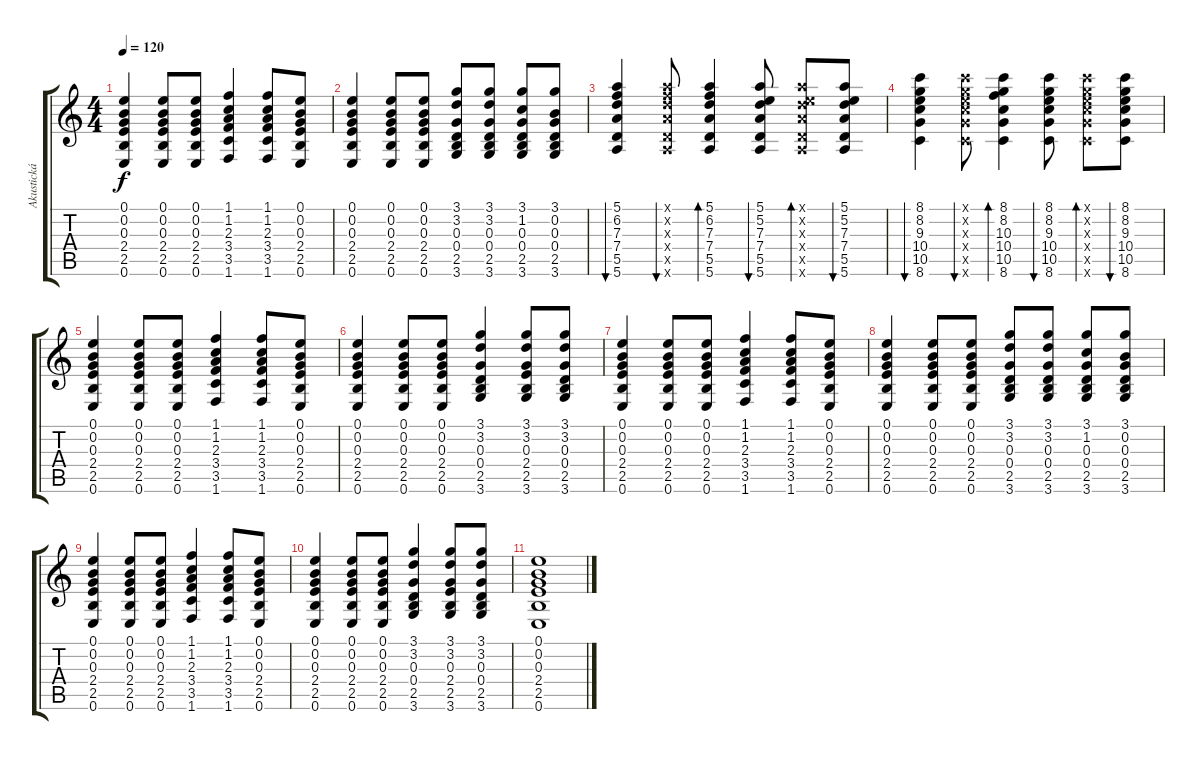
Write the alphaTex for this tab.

\track ("Akustická kytara" "Akustická ") {instrument acousticguitarsteel}
\staff {score tabs}
\tuning (E4 B3 G3 D3 A2 E2) {hide}
\ts (4 4)
\tempo 120
\clef g2
\ks c
(0.1 0.2 0.3 2.4 2.5 0.6).4{dy f} (0.1 0.2 0.3 2.4 2.5 0.6).8 (0.1 0.2 0.3 2.4 2.5 0.6).8 (1.1 1.2 2.3 3.4 3.5 1.6).4 (1.1 1.2 2.3 3.4 3.5 1.6).8 (0.1 0.2 0.3 2.4 2.5 0.6).8 |
(0.1 0.2 0.3 2.4 2.5 0.6).4 (0.1 0.2 0.3 2.4 2.5 0.6).8 (0.1 0.2 0.3 2.4 2.5 0.6).8 (3.1 3.2 0.3 0.4 2.5 3.6).8 (3.1 3.2 0.3 0.4 2.5 3.6).8 (3.1 1.2 0.3 0.4 2.5 3.6).8 (3.1 0.2 0.3 0.4 2.5 3.6).8 |
(5.1 6.2 7.3 7.4 5.5 5.6).4{bu 60} (5.1{x} 6.2{x} 7.3{x} 7.4{x} 5.5{x} 5.6{x}).8{bu 60} (5.1 6.2 7.3 7.4 5.5 5.6).4{bd 60} (5.1 5.2 7.3 7.4 5.5 5.6).8{bu 60} (5.1{x} 5.2{x} 7.3{x} 7.4{x} 5.5{x} 5.6{x}).8{bd 60} (5.1 5.2 7.3 7.4 5.5 5.6).8{bu 60} |
(8.1 8.2 9.3 10.4 10.5 8.6).4{bu 60} (8.1{x} 8.2{x} 9.3{x} 10.4{x} 10.5{x} 8.6{x}).8{bu 60} (8.1 8.2 10.3 10.4 10.5 8.6).4{bd 60} (8.1 8.2 9.3 10.4 10.5 8.6).8{bu 60} (8.1{x} 8.2{x} 9.3{x} 10.4{x} 10.5{x} 8.6{x}).8{bd 60} (8.1 8.2 9.3 10.4 10.5 8.6).8{bu 60} |
(0.1 0.2 0.3 2.4 2.5 0.6).4 (0.1 0.2 0.3 2.4 2.5 0.6).8 (0.1 0.2 0.3 2.4 2.5 0.6).8 (1.1 1.2 2.3 3.4 3.5 1.6).4 (1.1 1.2 2.3 3.4 3.5 1.6).8 (0.1 0.2 0.3 2.4 2.5 0.6).8 |
(0.1 0.2 0.3 2.4 2.5 0.6).4 (0.1 0.2 0.3 2.4 2.5 0.6).8 (0.1 0.2 0.3 2.4 2.5 0.6).8 (3.1 3.2 0.3 0.4 2.5 3.6).4 (3.1 3.2 0.3 2.4 2.5 3.6).8 (3.1 3.2 0.3 0.4 2.5 3.6).8 |
(0.1 0.2 0.3 2.4 2.5 0.6).4 (0.1 0.2 0.3 2.4 2.5 0.6).8 (0.1 0.2 0.3 2.4 2.5 0.6).8 (1.1 1.2 2.3 3.4 3.5 1.6).4 (1.1 1.2 2.3 3.4 3.5 1.6).8 (0.1 0.2 0.3 2.4 2.5 0.6).8 |
(0.1 0.2 0.3 2.4 2.5 0.6).4 (0.1 0.2 0.3 2.4 2.5 0.6).8 (0.1 0.2 0.3 2.4 2.5 0.6).8 (3.1 3.2 0.3 0.4 2.5 3.6).8 (3.1 3.2 0.3 0.4 2.5 3.6).8 (3.1 1.2 0.3 0.4 2.5 3.6).8 (3.1 0.2 0.3 0.4 2.5 3.6).8 |
(0.1 0.2 0.3 2.4 2.5 0.6).4 (0.1 0.2 0.3 2.4 2.5 0.6).8 (0.1 0.2 0.3 2.4 2.5 0.6).8 (1.1 1.2 2.3 3.4 3.5 1.6).4 (1.1 1.2 2.3 3.4 3.5 1.6).8 (0.1 0.2 0.3 2.4 2.5 0.6).8 |
(0.1 0.2 0.3 2.4 2.5 0.6).4 (0.1 0.2 0.3 2.4 2.5 0.6).8 (0.1 0.2 0.3 2.4 2.5 0.6).8 (3.1 3.2 0.3 0.4 2.5 3.6).4 (3.1 3.2 0.3 2.4 2.5 3.6).8 (3.1 3.2 0.3 0.4 2.5 3.6).8 |
(0.1 0.2 0.3 2.4 2.5 0.6).1
